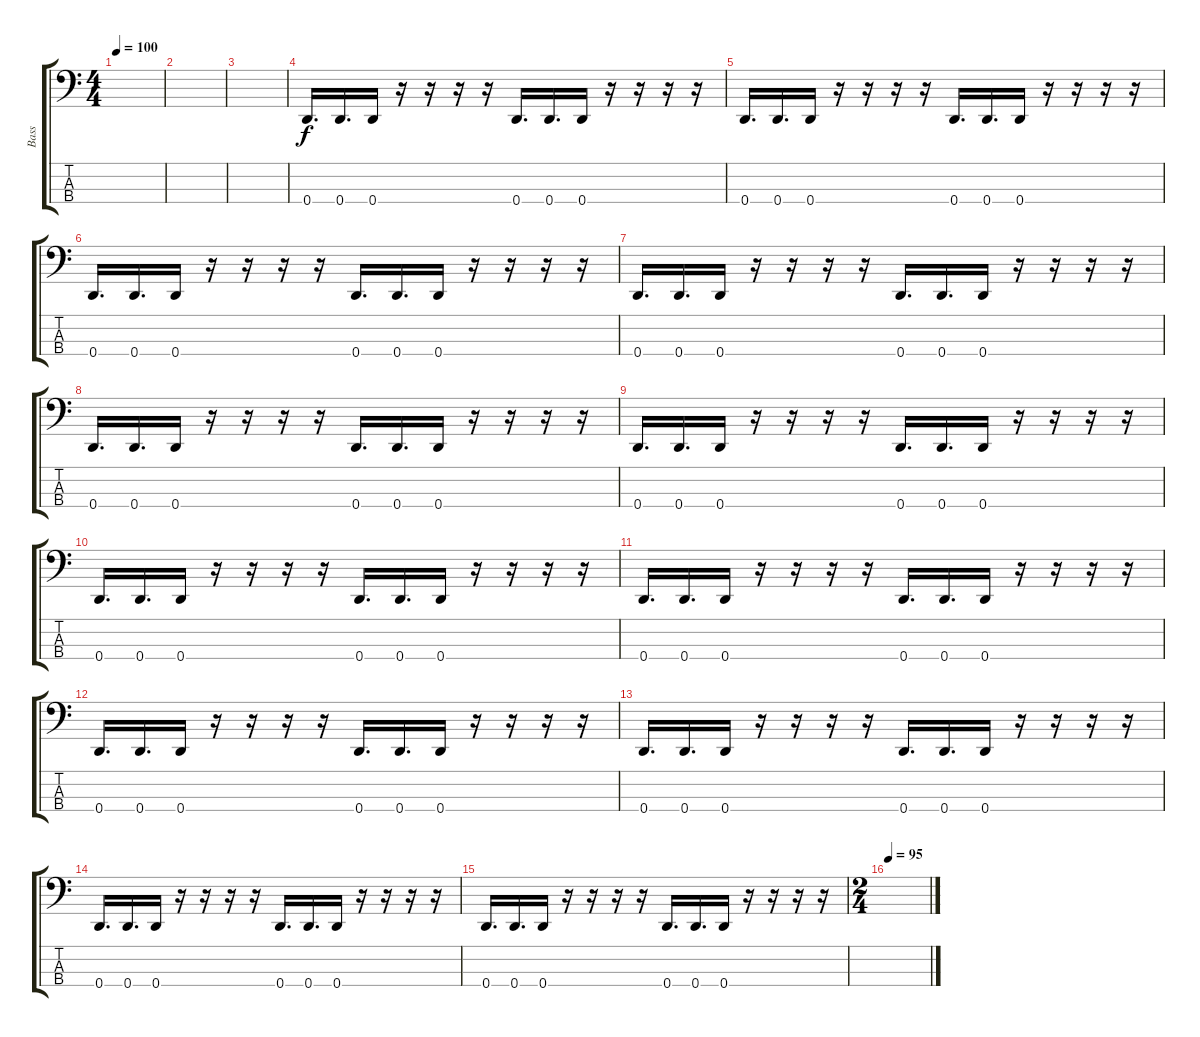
\track ("Bass" "Bass") {instrument electricbasspick}
\staff {score tabs}
\tuning (G2 D2 A1 D1) {hide}
\ts (4 4)
\tempo 100
\clef f4
\ks c
|
|
|
0.4.16{d} 0.4.16{d} 0.4.16 r.16 r.16 r.16 r.16 0.4.16{d} 0.4.16{d} 0.4.16 r.16 r.16 r.16 r.16 |
0.4.16{d} 0.4.16{d} 0.4.16 r.16 r.16 r.16 r.16 0.4.16{d} 0.4.16{d} 0.4.16 r.16 r.16 r.16 r.16 |
0.4.16{d} 0.4.16{d} 0.4.16 r.16 r.16 r.16 r.16 0.4.16{d} 0.4.16{d} 0.4.16 r.16 r.16 r.16 r.16 |
0.4.16{d} 0.4.16{d} 0.4.16 r.16 r.16 r.16 r.16 0.4.16{d} 0.4.16{d} 0.4.16 r.16 r.16 r.16 r.16 |
0.4.16{d} 0.4.16{d} 0.4.16 r.16 r.16 r.16 r.16 0.4.16{d} 0.4.16{d} 0.4.16 r.16 r.16 r.16 r.16 |
0.4.16{d} 0.4.16{d} 0.4.16 r.16 r.16 r.16 r.16 0.4.16{d} 0.4.16{d} 0.4.16 r.16 r.16 r.16 r.16 |
0.4.16{d} 0.4.16{d} 0.4.16 r.16 r.16 r.16 r.16 0.4.16{d} 0.4.16{d} 0.4.16 r.16 r.16 r.16 r.16 |
0.4.16{d} 0.4.16{d} 0.4.16 r.16 r.16 r.16 r.16 0.4.16{d} 0.4.16{d} 0.4.16 r.16 r.16 r.16 r.16 |
0.4.16{d} 0.4.16{d} 0.4.16 r.16 r.16 r.16 r.16 0.4.16{d} 0.4.16{d} 0.4.16 r.16 r.16 r.16 r.16 |
0.4.16{d} 0.4.16{d} 0.4.16 r.16 r.16 r.16 r.16 0.4.16{d} 0.4.16{d} 0.4.16 r.16 r.16 r.16 r.16 |
0.4.16{d} 0.4.16{d} 0.4.16 r.16 r.16 r.16 r.16 0.4.16{d} 0.4.16{d} 0.4.16 r.16 r.16 r.16 r.16 |
0.4.16{d} 0.4.16{d} 0.4.16 r.16 r.16 r.16 r.16 0.4.16{d} 0.4.16{d} 0.4.16 r.16 r.16 r.16 r.16 |
\ts (2 4)
\tempo 95
